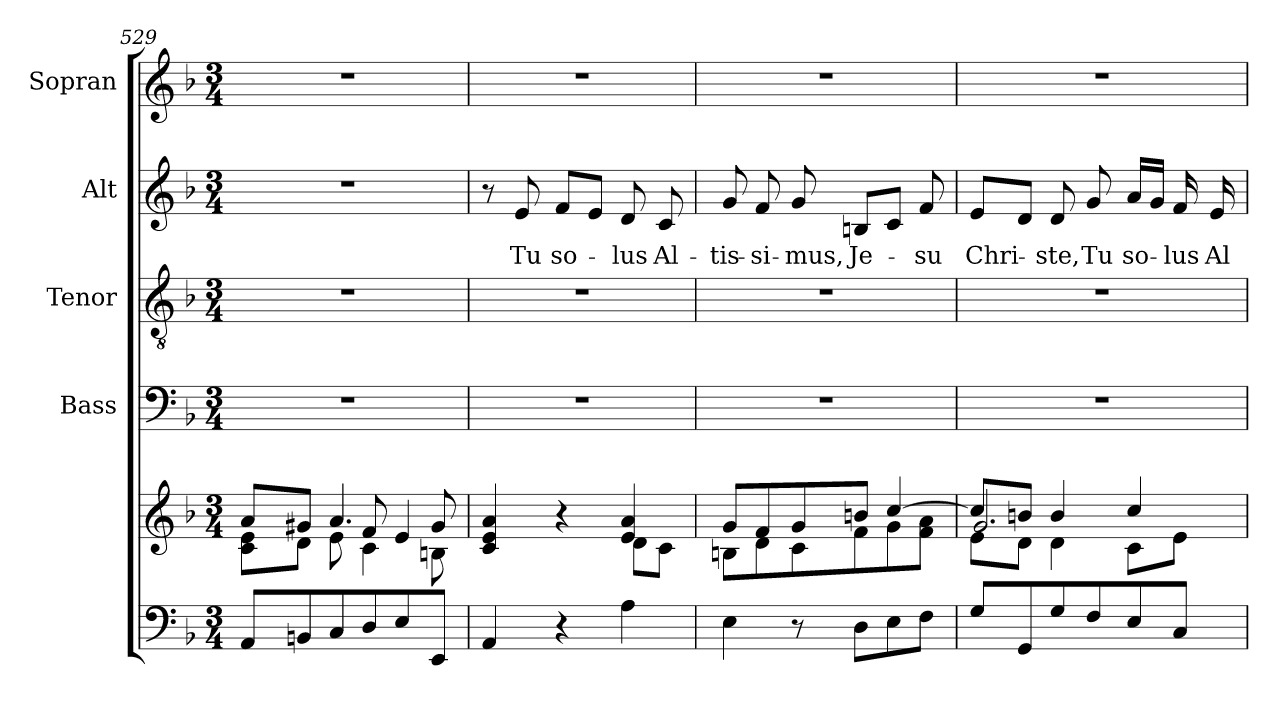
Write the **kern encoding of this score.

**kern	**kern	**kern	**kern	**kern	**text	**kern
*part5	*part5	*part4	*part3	*part2	*part2	*part1
*staff6	*staff5	*staff4	*staff3	*staff2	*staff2	*staff1
*	*	*I"Bass	*I"Tenor	*I"Alt	*	*I"Sopran
*	*	*I'B.	*I'T.	*I'A.	*	*I'S.
*clefF4	*clefG2	*clefF4	*clefGv2	*clefG2	*	*clefG2
*k[b-]	*k[b-]	*k[b-]	*k[b-]	*k[b-]	*	*k[b-]
*F:	*F:	*F:	*F:	*F:	*	*F:
*M3/4	*M3/4	*M3/4	*M3/4	*M3/4	*	*M3/4
=529	=529	=529	=529	=529	=529	=529
*	*^	*	*	*	*	*
*	*	*^	*	*	*	*	*
8AA/L	8a/L	8c\ 8e\L	4.a/yy	2.r	2.r	2.r	.	2.r
8BBn/	8g#X/J	8d\J	.	.	.	.	.	.
8C/	4.a/	8e\	.	.	.	.	.	.
8D/	.	4c\	8f/	.	.	.	.	.
8E/	.	.	4e/	.	.	.	.	.
8EE/J	8g#/	8Bn\	.	.	.	.	.	.
*	*	*v	*v	*	*	*	*	*
=530	=530	=530	=530	=530	=530	=530	=530
4AA/	4c/ 4e/ 4a/	2ryy	2.r	2.r	8r	.	2.r
!	!	!	!	!	!	!LO:LY:b	!
.	.	.	.	.	8e/	Tu	.
!	!	!	!	!	!	!LO:LY:b	!
4r	4r	.	.	.	8f/L	so-	.
.	.	.	.	.	8e/J	.	.
!	!	!	!	!	!	!LO:LY:b	!
4A\	4e/ 4a/	8d\L	.	.	8d/	-lus	.
!	!	!	!	!	!	!LO:LY:b	!
.	.	8c\J	.	.	8c/	Al-	.
!!LO:PB:g=z
=531	=531	=531	=531	=531	=531	=531	=531
!	!	!	!	!	!	!LO:LY:b	!
4E\	8g/L	8Bn\L	2.r	2.r	8g/	-tis-	2.r
!	!	!	!	!	!	!LO:LY:b	!
.	8f/	8d\	.	.	8f/	-si-	.
!	!	!	!	!	!	!LO:LY:b	!
8r	8g/	8c\	.	.	8g/	-mus,	.
!	!	!	!	!	!	!LO:LY:b	!
8D\L	8bn/J	8f\	.	.	8Bn/L	Je-	.
8E\	[>4cc/	8g\	.	.	8c/J	.	.
!	!	!	!	!	!	!LO:LY:b	!
8F\J	.	8f\ 8a\J	.	.	8f/	-su	.
=532	=532	=532	=532	=532	=532	=532	=532
*	*	*^	*	*	*	*	*
!	!	!	!	!	!	!	!LO:LY:b	!
8G/L	8cc/L]	8e\L	2.g/	2.r	2.r	8e/L	Chri-	2.r
8GG/	8bn/J	8d\J	.	.	.	8d/J	.	.
!	!	!	!	!	!	!	!LO:LY:b	!
8G/	4b/	4d\	.	.	.	8d/	-ste,	.
!	!	!	!	!	!	!	!LO:LY:b	!
8F/	.	.	.	.	.	8g/	Tu	.
!	!	!	!	!	!	!	!LO:LY:b	!
8E/	4cc/	8c\L	.	.	.	16a/LL	so-	.
.	.	.	.	.	.	16g/JJ	.	.
!	!	!	!	!	!	!	!LO:LY:b	!
8C/J	.	8e\J	.	.	.	16f/	-lus	.
!	!	!	!	!	!	!	!LO:LY:b	!
.	.	.	.	.	.	16e/	Al-	.
*	*v	*v	*v	*	*	*	*	*
=	=	=	=	=	=	=
*-	*-	*-	*-	*-	*-	*-
